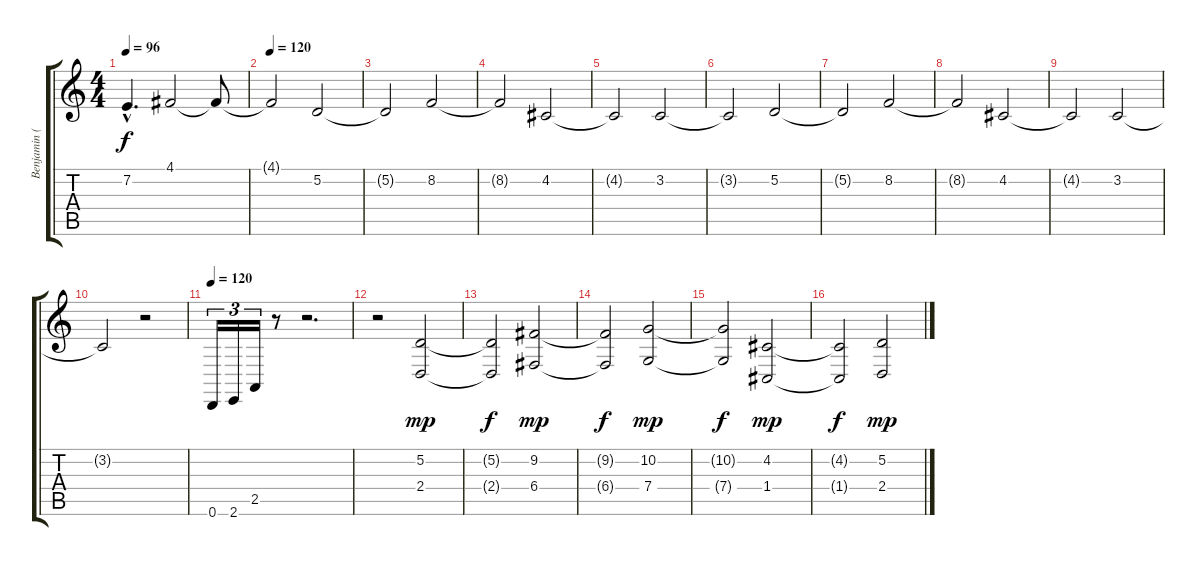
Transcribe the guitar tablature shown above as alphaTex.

\track ("Benjamin (KeybMid)" "Benjamin (") {instrument churchorgan}
\staff {score tabs}
\tuning (D4 A3 F3 C3 G2 D2) {hide}
\ts (4 4)
\tempo 96
\clef g2
\ks c
7.2{hac}.4{d dy f} 4.1.2 4.1{t}.8 |
\tempo 120
4.1{t}.2 5.2.2 |
5.2{t}.2 8.2.2 |
8.2{t}.2 4.2.2 |
4.2{t}.2 3.2.2 |
3.2{t}.2 5.2.2 |
5.2{t}.2 8.2.2 |
8.2{t}.2 4.2.2 |
4.2{t}.2 3.2.2 |
3.2{t}.2 r.2 |
\tempo 120
0.6.16{tu (3 2)} 2.6.16{tu (3 2)} 2.5.16{tu (3 2)} r.8 r.2{d} |
r.2 (5.2 2.4).2{dy mp} |
(5.2{t} 2.4{t}).2{dy f} (9.2 6.4).2{dy mp} |
(9.2{t} 6.4{t}).2{dy f} (10.2 7.4).2{dy mp} |
(10.2{t} 7.4{t}).2{dy f} (4.2 1.4).2{dy mp} |
(4.2{t} 1.4{t}).2{dy f} (5.2 2.4).2{dy mp}
